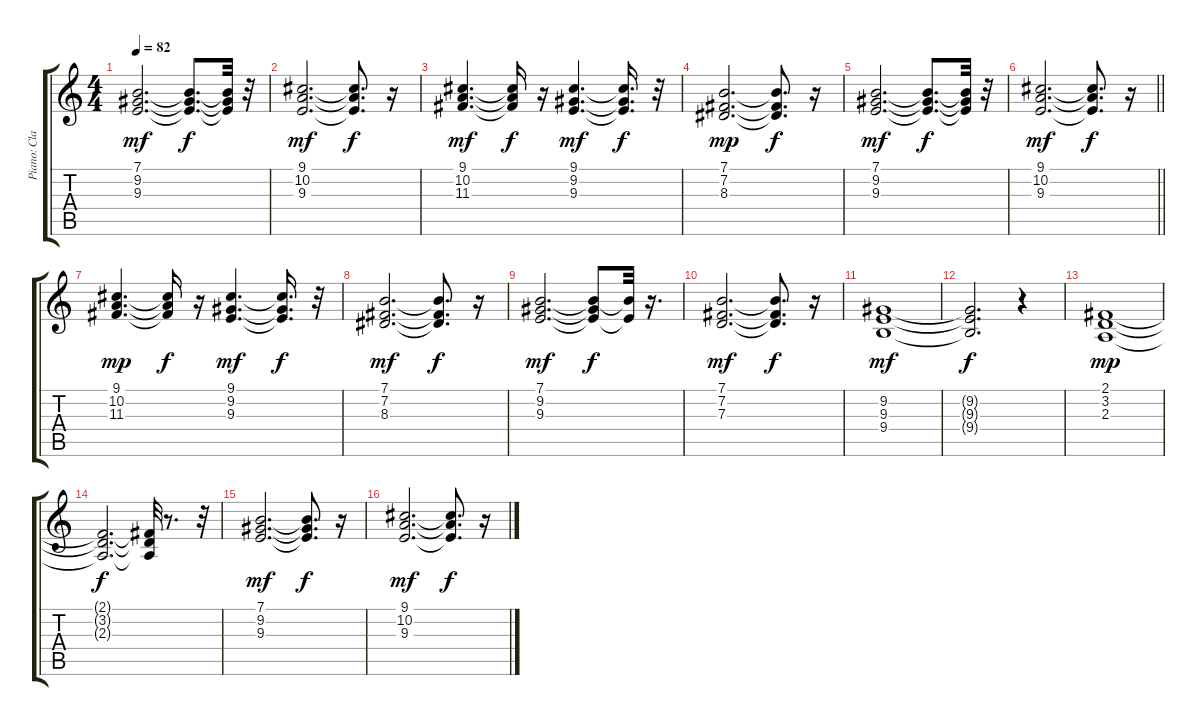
\track ("Piano: Clarence Öfwerman" "Piano: Cla") {instrument acousticgrandpiano}
\staff {score tabs}
\tuning (E4 B3 G3 D3 A2 E2) {hide}
\ts (4 4)
\tempo 82
\clef g2
\ks c
(7.1 9.2 9.3).2{d dy mf} (7.1{t} 9.2{t} 9.3{t}).8{d dy f} (7.1{t} 9.2{t} 9.3{t}).32 r.32 |
(9.1 10.2 9.3).2{d dy mf} (9.1{t} 10.2{t} 9.3{t}).8{d dy f} r.16 |
(9.1 10.2 11.3).4{d dy mf} (9.1{t} 10.2{t} 11.3{t}).16{dy f} r.16 (9.1 9.2 9.3).4{d dy mf} (9.1{t} 9.2{t} 9.3{t}).16{d dy f} r.32 |
(7.1 7.2 8.3).2{d dy mp} (7.1{t} 7.2{t} 8.3{t}).8{d dy f} r.16 |
(7.1 9.2 9.3).2{d dy mf} (7.1{t} 9.2{t} 9.3{t}).8{d dy f} (7.1{t} 9.2{t} 9.3{t}).32 r.32 |
\barLineRight lightlight
(9.1 10.2 9.3).2{d dy mf} (9.1{t} 10.2{t} 9.3{t}).8{d dy f} r.16 |
(9.1 10.2 11.3).4{d dy mp} (9.1{t} 10.2{t} 11.3{t}).16{dy f} r.16 (9.1 9.2 9.3).4{d dy mf} (9.1{t} 9.2{t} 9.3{t}).16{d dy f} r.32 |
(7.1 7.2 8.3).2{d dy mf} (7.1{t} 7.2{t} 8.3{t}).8{d dy f} r.16 |
(7.1 9.2 9.3).2{d dy mf} (7.1{t} 9.2{t} 9.3{t}).8{dy f} (7.1{t} 9.3{t}).32 r.16{d} |
(7.1 7.2 7.3).2{d dy mf} (7.1{t} 7.2{t} 7.3{t}).8{d dy f} r.16 |
(9.2 9.3 9.4).1{dy mf} |
(9.2{t} 9.3{t} 9.4{t}).2{d dy f} r.4 |
(2.1 3.2 2.3).1{dy mp} |
(2.1{t} 3.2{t} 2.3{t}).2{d dy f} (2.1{t} 3.2{t} 2.3{t}).32 r.8{d} r.32 |
(7.1 9.2 9.3).2{d dy mf} (7.1{t} 9.2{t} 9.3{t}).8{d dy f} r.16 |
(9.1 10.2 9.3).2{d dy mf} (9.1{t} 10.2{t} 9.3{t}).8{d dy f} r.16
